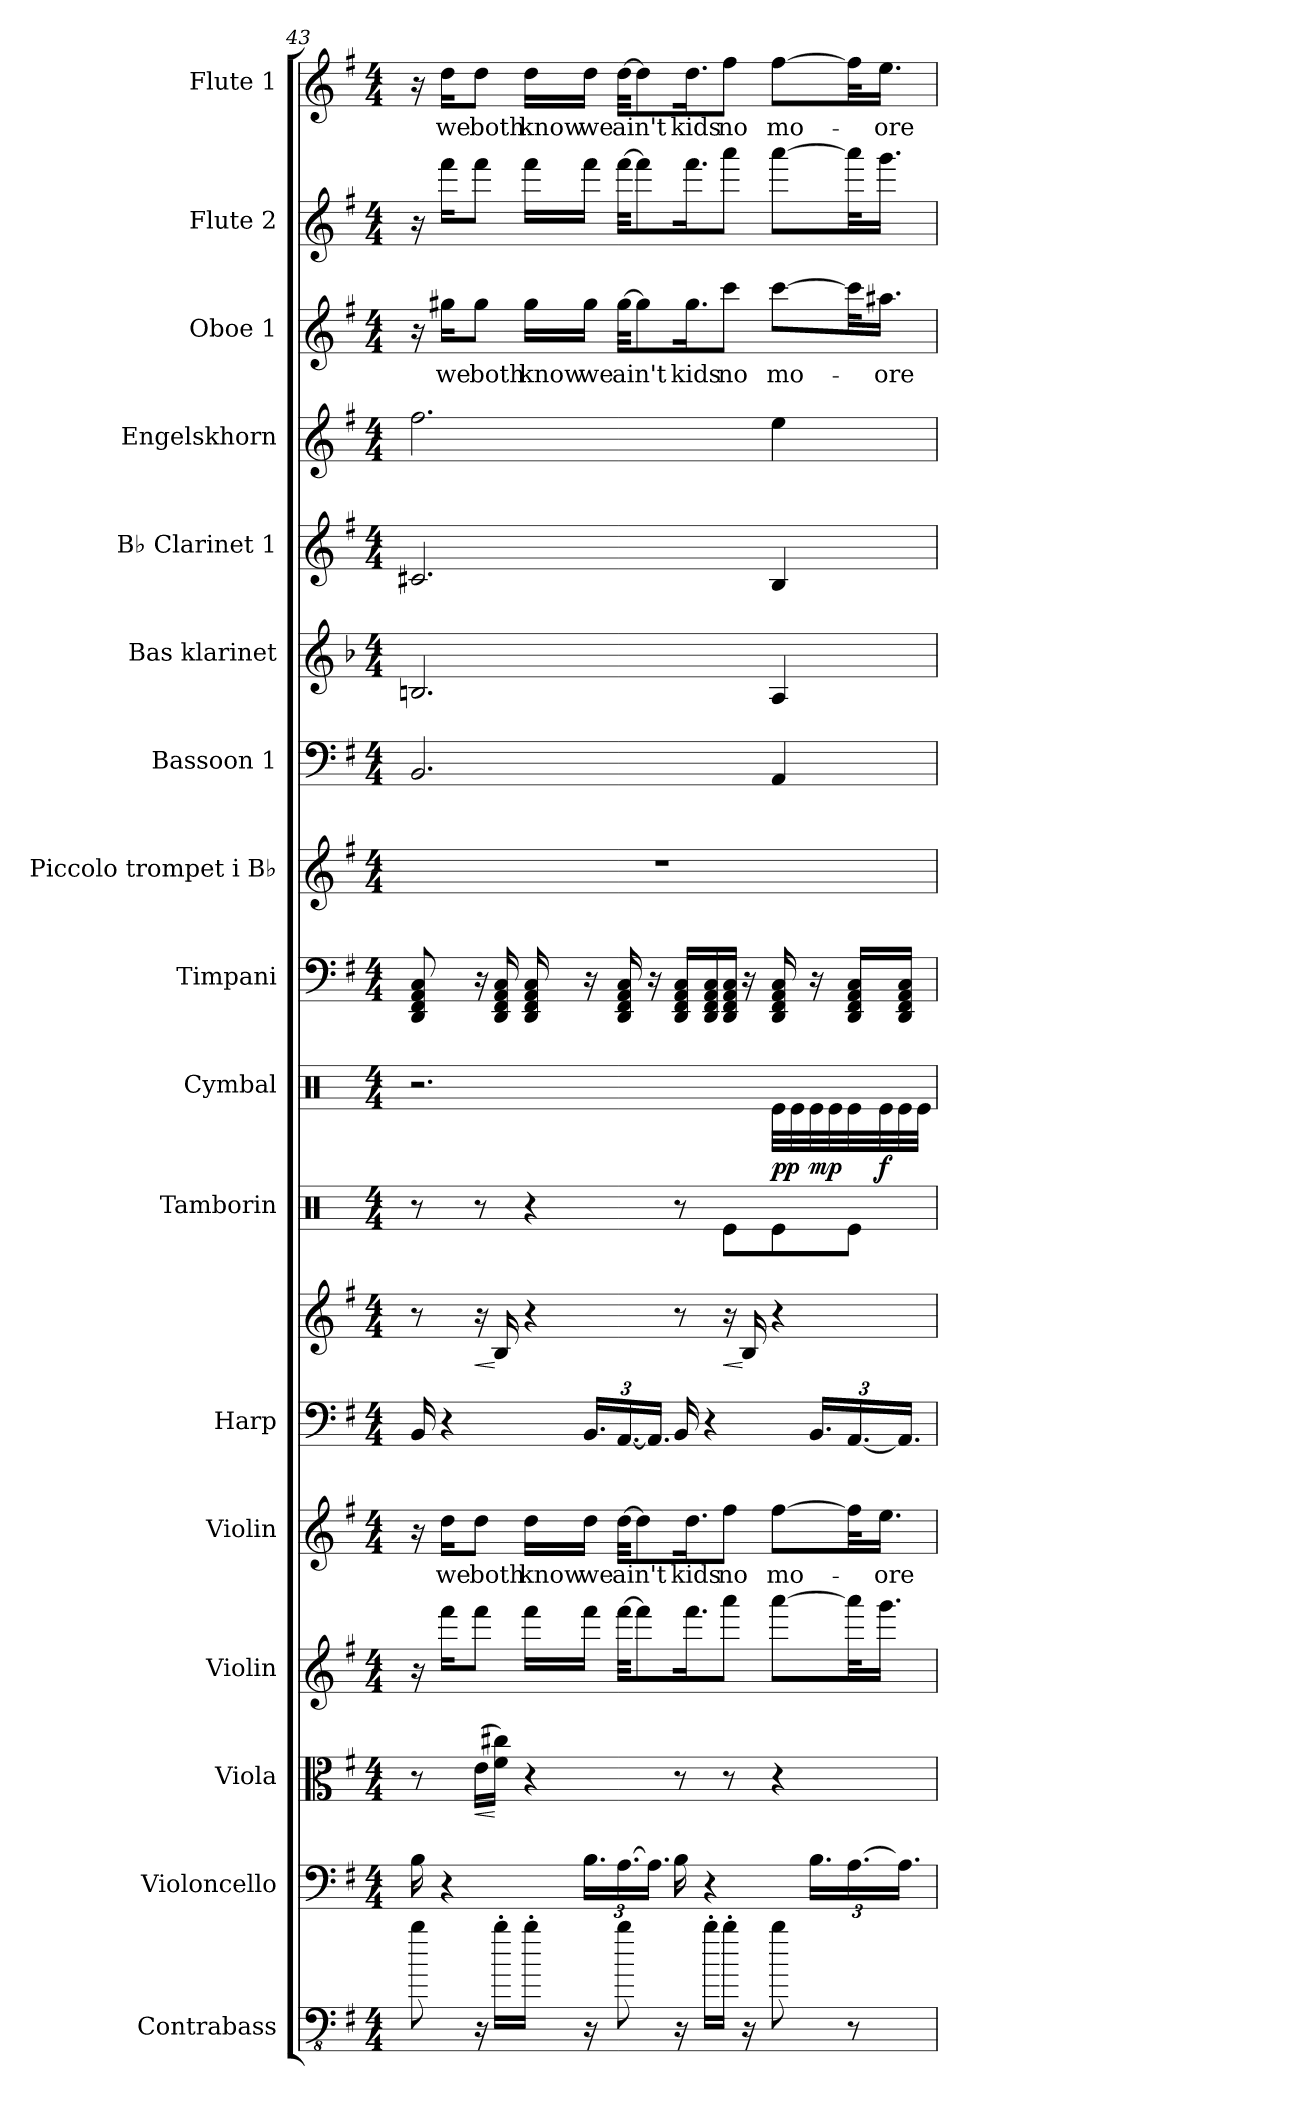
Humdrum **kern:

**kern	**kern	**kern	**dynam	**kern	**kern	**text	**kern	**kern	**dynam	**kern	**kern	**dynam	**kern	**kern	**kern	**kern	**kern	**kern	**kern	**text	**kern	**kern	**text
*part17	*part16	*part15	*part15	*part14	*part13	*part13	*part12	*part12	*part12	*part11	*part10	*part10	*part9	*part8	*part7	*part6	*part5	*part4	*part3	*part3	*part2	*part1	*part1
*staff18	*staff17	*staff16	*staff16	*staff15	*staff14	*staff14	*staff13	*staff12	*staff12/13	*staff11	*staff10	*staff10	*staff9	*staff8	*staff7	*staff6	*staff5	*staff4	*staff3	*staff3	*staff2	*staff1	*staff1
*I"Contrabass	*I"Violoncello	*I"Viola	*	*I"Violin	*I"Violin	*	*I"Harp	*	*	*I"Tamborin	*I"Cymbal	*	*I"Timpani	*I"Piccolo trompet i B♭	*I"Bassoon 1	*I"Bas klarinet	*I"B♭ Clarinet 1	*I"Engelskhorn	*I"Oboe 1	*	*I"Flute 2	*I"Flute 1	*
*I'Cb.	*I'Vc.	*I'Vla.	*	*I'Vln.	*I'Vln.	*	*I'Hrp.	*	*	*I'Tamb.	*I'Cym.	*	*I'Timp.	*I'P. tpt. i B♭	*I'Bsn. 1	*	*I'B♭ Cl. 1	*I'E.horn	*I'Ob. 1	*	*I'Fl. 2	*I'Fl. 1	*
!!LO:PB:g=z
*clefFv4	*clefF4	*clefC3	*	*clefG2	*clefG2	*	*clefF4	*clefG2	*	*clefX	*clefX	*	*clefF4	*clefG2	*clefF4	*clefG2	*clefG2	*clefG2	*clefG2	*	*clefG2	*clefG2	*
*ITrd7c12	*	*	*	*	*	*	*	*	*	*	*	*	*	*ITrd-6c-10	*	*ITrd8c14	*ITrd1c2	*ITrd4c7	*	*	*	*	*
*k[f#]	*k[f#]	*k[f#]	*	*k[f#]	*k[f#]	*	*k[f#]	*k[f#]	*	*k[]	*k[]	*	*k[f#]	*k[b-]	*k[f#]	*k[b-]	*k[b-]	*k[]	*k[f#]	*	*k[f#]	*k[f#]	*
*M4/4	*M4/4	*M4/4	*	*M4/4	*M4/4	*	*M4/4	*M4/4	*	*M4/4	*M4/4	*	*M4/4	*M4/4	*M4/4	*M4/4	*M4/4	*M4/4	*M4/4	*	*M4/4	*M4/4	*
=43	=43	=43	=43	=43	=43	=43	=43	=43	=43	=43	=43	=43	=43	=43	=43	=43	=43	=43	=43	=43	=43	=43	=43
8B\	16B\	8r	.	16r	16r	.	16BB/	8r	.	8r	2.r	.	8DD/ 8FF#/ 8AA/ 8C/	1r	2.BB/	2.BBn/	2.Bn/	2.b\	16r	.	16r	16r	.
.	4r	.	.	16fff#\KL	16dd\KL	we	4r	.	.	.	.	.	.	.	.	.	.	.	16gg#X\KL	we	16fff#\KL	16dd\KL	we
!	!	!	!LO:HP:b	!	!	!	!	!	!LO:HP:b	!	!	!	!	!	!	!	!	!	!	!	!	!	!
!	!	!	!	!	!	!	!	!	!LO:HP:n=1:b	!	!	!	!	!	!	!	!	!	!	!	!	!	!
16r	.	(16e\LL	<	8fff#\J	8dd\J	both	.	16r	< <	8r	.	.	16r	.	.	.	.	.	8gg#\J	both	8fff#\J	8dd\J	both
16B'\LL	.	16f#\ 16cc#X\JJ)	[	.	.	.	.	16B/	[	.	.	.	16DD/ 16FF#/ 16AA/ 16C/	.	.	.	.	.	.	.	.	.	.
16B'\JJ	.	4r	.	16fff#\LL	16dd\LL	know	.	4r	[	4r	.	.	16DD/ 16FF#/ 16AA/ 16C/	.	.	.	.	.	16gg#\LL	know	16fff#\LL	16dd\LL	know
*	*Xbrackettup	*	*	*	*	*	*Xbrackettup	*	*	*	*	*	*	*	*	*	*	*	*	*	*	*	*
16r	24.B\LL	.	.	16fff#\JJ	16dd\JJ	we	24.BB/LL	.	.	.	.	.	16r	.	.	.	.	.	16gg#\JJ	we	16fff#\JJ	16dd\JJ	we
8B\	[24.A\	.	.	[32fff#\KKL	[32dd\KKL	ain't	[24.AA/	.	.	.	.	.	16DD/ 16FF#/ 16AA/ 16C/	.	.	.	.	.	[32gg#\KKL	ain't	[32fff#\KKL	[32dd\KKL	ain't
.	.	.	.	8fff#\]	8dd\]	.	.	.	.	.	.	.	.	.	.	.	.	.	8gg#\]	.	8fff#\]	8dd\]	.
.	24.A\JJ]	.	.	.	.	.	24.AA/JJ]	.	.	.	.	.	16r	.	.	.	.	.	.	.	.	.	.
16r	16B\	8r	.	.	.	.	16BB/	8r	.	8r	.	.	16DD/ 16FF#/ 16AA/ 16C/LL	.	.	.	.	.	.	.	.	.	.
.	.	.	.	16.fff#\K	16.dd\K	kids	.	.	.	.	.	.	.	.	.	.	.	.	16.gg#\K	kids	16.fff#\K	16.dd\K	kids
16B'\LL	4r	.	.	.	.	.	4r	.	.	.	.	.	16DD/ 16FF#/ 16AA/ 16C/	.	.	.	.	.	.	.	.	.	.
!	!	!	!	!	!	!	!	!	!LO:HP:b	!	!	!	!	!	!	!	!	!	!	!	!	!	!
!	!	!	!	!	!	!	!	!	!LO:HP:n=1:b	!	!	!	!	!	!	!	!	!	!	!	!	!	!
16B'\JJ	.	8r	.	8aaa\J	8ff#\J	no	.	16r	< <	8Re\L	.	.	16DD/ 16FF#/ 16AA/ 16C/JJ	.	.	.	.	.	8ccc\J	no	8aaa\J	8ff#\J	no
16r	.	.	.	.	.	.	.	16B/	[	.	.	.	16r	.	.	.	.	.	.	.	.	.	.
!	!	!	!	!	!	!	!	!	!	!	!	!LO:DY:b	!	!	!	!	!	!	!	!	!	!	!
8B\	.	4r	.	[8aaa\L	[8ff#\L	mo-	.	4r	[	8Re\	32Re\LLL	pp	16DD/ 16FF#/ 16AA/ 16C/	.	4AA/	4AA/	4A/	4a\	[8ccc\L	mo-	[8aaa\L	[8ff#\L	mo-
.	.	.	.	.	.	.	.	.	.	.	32Re\	.	.	.	.	.	.	.	.	.	.	.	.
!	!	!	!	!	!	!	!	!	!	!	!	!LO:DY:b	!	!	!	!	!	!	!	!	!	!	!
.	24.B\LL	.	.	.	.	.	24.BB/LL	.	.	.	32Re\	mp	16r	.	.	.	.	.	.	.	.	.	.
.	.	.	.	.	.	.	.	.	.	.	32Re\	.	.	.	.	.	.	.	.	.	.	.	.
8r	[24.A\	.	.	32aaa\KL]	32ff#\KL]	.	[24.AA/	.	.	8Re\J	32Re\	.	16DD/ 16FF#/ 16AA/ 16C/LL	.	.	.	.	.	32ccc\KL]	.	32aaa\KL]	32ff#\KL]	.
!	!	!	!	!	!	!	!	!	!	!	!	!LO:DY:b	!	!	!	!	!	!	!	!	!	!	!
.	.	.	.	16.ggg\JJ	16.ee\JJ	-ore	.	.	.	.	32Re\	f	.	.	.	.	.	.	16.aa#X\JJ	-ore	16.ggg\JJ	16.ee\JJ	-ore
.	24.A\JJ]	.	.	.	.	.	24.AA/JJ]	.	.	.	32Re\	.	16DD/ 16FF#/ 16AA/ 16C/JJ	.	.	.	.	.	.	.	.	.	.
.	.	.	.	.	.	.	.	.	.	.	32Re\JJJ	.	.	.	.	.	.	.	.	.	.	.	.
=	=	=	=	=	=	=	=	=	=	=	=	=	=	=	=	=	=	=	=	=	=	=	=
*-	*-	*-	*-	*-	*-	*-	*-	*-	*-	*-	*-	*-	*-	*-	*-	*-	*-	*-	*-	*-	*-	*-	*-
